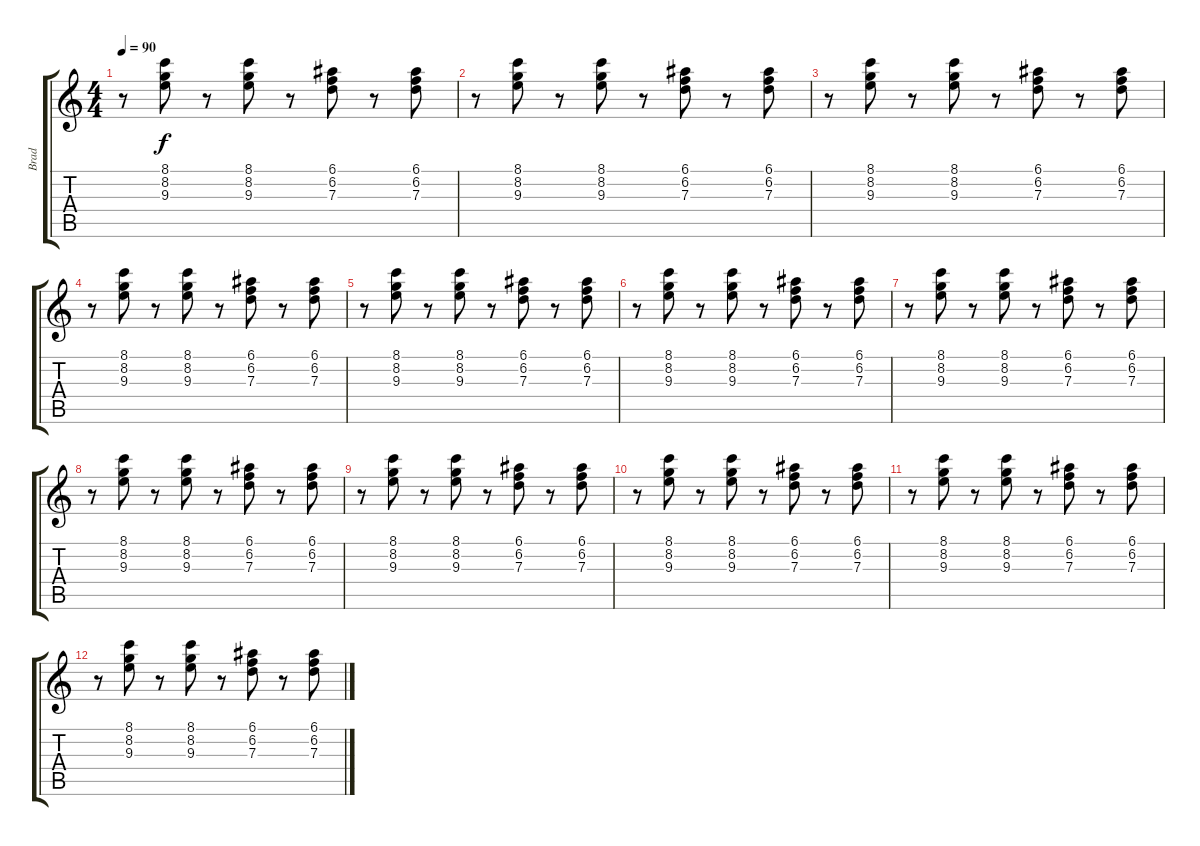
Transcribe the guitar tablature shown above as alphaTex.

\track ("Brad" "Brad") {instrument electricguitarjazz}
\staff {score tabs}
\tuning (E4 B3 G3 D3 A2 E2) {hide}
\ts (4 4)
\tempo 90
\clef g2
\ks c
r.8{dy f} (8.1 8.2 9.3).8 r.8 (8.1 8.2 9.3).8 r.8 (6.1 6.2 7.3).8 r.8 (6.1 6.2 7.3).8 |
r.8 (8.1 8.2 9.3).8 r.8 (8.1 8.2 9.3).8 r.8 (6.1 6.2 7.3).8 r.8 (6.1 6.2 7.3).8 |
r.8 (8.1 8.2 9.3).8 r.8 (8.1 8.2 9.3).8 r.8 (6.1 6.2 7.3).8 r.8 (6.1 6.2 7.3).8 |
r.8 (8.1 8.2 9.3).8 r.8 (8.1 8.2 9.3).8 r.8 (6.1 6.2 7.3).8 r.8 (6.1 6.2 7.3).8 |
r.8 (8.1 8.2 9.3).8 r.8 (8.1 8.2 9.3).8 r.8 (6.1 6.2 7.3).8 r.8 (6.1 6.2 7.3).8 |
r.8 (8.1 8.2 9.3).8 r.8 (8.1 8.2 9.3).8 r.8 (6.1 6.2 7.3).8 r.8 (6.1 6.2 7.3).8 |
r.8 (8.1 8.2 9.3).8 r.8 (8.1 8.2 9.3).8 r.8 (6.1 6.2 7.3).8 r.8 (6.1 6.2 7.3).8 |
r.8 (8.1 8.2 9.3).8 r.8 (8.1 8.2 9.3).8 r.8 (6.1 6.2 7.3).8 r.8 (6.1 6.2 7.3).8 |
r.8 (8.1 8.2 9.3).8 r.8 (8.1 8.2 9.3).8 r.8 (6.1 6.2 7.3).8 r.8 (6.1 6.2 7.3).8 |
r.8 (8.1 8.2 9.3).8 r.8 (8.1 8.2 9.3).8 r.8 (6.1 6.2 7.3).8 r.8 (6.1 6.2 7.3).8 |
r.8 (8.1 8.2 9.3).8 r.8 (8.1 8.2 9.3).8 r.8 (6.1 6.2 7.3).8 r.8 (6.1 6.2 7.3).8 |
r.8 (8.1 8.2 9.3).8 r.8 (8.1 8.2 9.3).8 r.8 (6.1 6.2 7.3).8 r.8 (6.1 6.2 7.3).8
